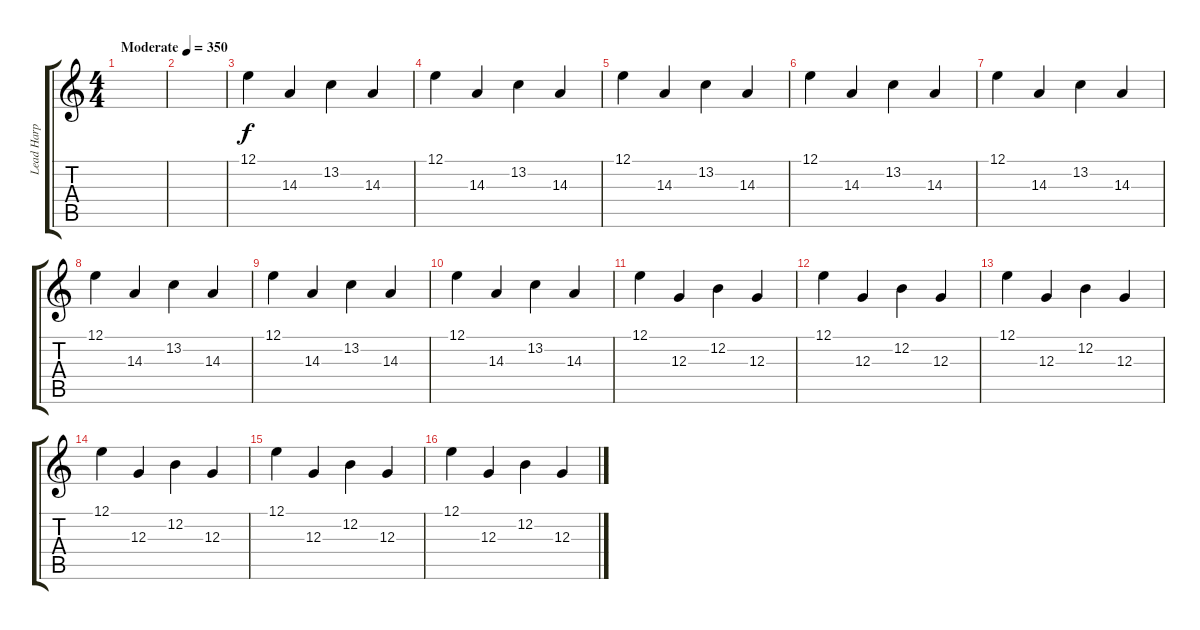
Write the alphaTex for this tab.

\track ("Lead Harp" "Lead Harp") {instrument orchestralharp}
\staff {score tabs}
\tuning (E4 B3 G3 D3 A2 E2) {hide}
\ts (4 4)
\tempo (350 "Moderate")
\clef g2
\ks c
|
|
12.1.4 14.3.4 13.2.4 14.3.4 |
12.1.4 14.3.4 13.2.4 14.3.4 |
12.1.4 14.3.4 13.2.4 14.3.4 |
12.1.4 14.3.4 13.2.4 14.3.4 |
12.1.4 14.3.4 13.2.4 14.3.4 |
12.1.4 14.3.4 13.2.4 14.3.4 |
12.1.4 14.3.4 13.2.4 14.3.4 |
12.1.4 14.3.4 13.2.4 14.3.4 |
12.1.4 12.3.4 12.2.4 12.3.4 |
12.1.4 12.3.4 12.2.4 12.3.4 |
12.1.4 12.3.4 12.2.4 12.3.4 |
12.1.4 12.3.4 12.2.4 12.3.4 |
12.1.4 12.3.4 12.2.4 12.3.4 |
12.1.4 12.3.4 12.2.4 12.3.4
